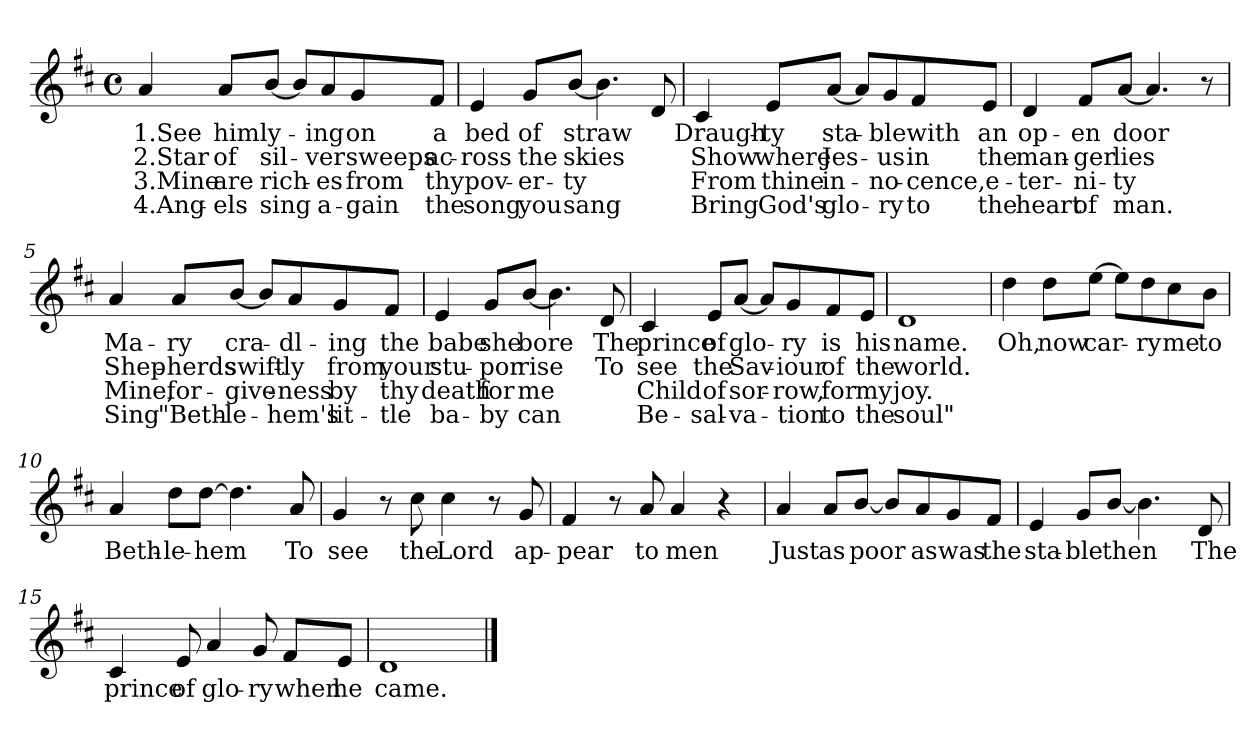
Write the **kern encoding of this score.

**kern	**text	**text	**text	**text
*part1	*part1	*part1	*part1	*part1
*staff1	*staff1	*staff1	*staff1	*staff1
*clefG2	*	*	*	*
*k[f#c#]	*	*	*	*
*D:	*	*	*	*
*M4/4	*	*	*	*
*met(c)	*	*	*	*
=1	=1	=1	=1	=1
!	!LO:LY:b	!LO:LY:b	!LO:LY:b	!LO:LY:b
4a/	1.See	2.Star	3.Mine	4.Ang-
!	!LO:LY:b	!LO:LY:b	!LO:LY:b	!LO:LY:b
8a/L	him	of	are	-els
!	!LO:LY:b	!LO:LY:b	!LO:LY:b	!LO:LY:b
[8b/J	ly-	sil-	rich-	sing
8b/L]	.	.	.	.
!	!LO:LY:b	!LO:LY:b	!LO:LY:b	!LO:LY:b
8a/	-ing	-ver	-es	a-
!	!LO:LY:b	!LO:LY:b	!LO:LY:b	!LO:LY:b
8g/	on	sweeps	from	-gain
!	!LO:LY:b	!LO:LY:b	!LO:LY:b	!LO:LY:b
8f#/J	a	ac-	thy	the
=2	=2	=2	=2	=2
!	!LO:LY:b	!LO:LY:b	!LO:LY:b	!LO:LY:b
4e/	bed	-ross	pov-	song
!	!LO:LY:b	!LO:LY:b	!LO:LY:b	!LO:LY:b
8g/L	of	the	-er-	you
!	!LO:LY:b	!LO:LY:b	!LO:LY:b	!LO:LY:b
[8b/J	straw	skies	-ty	sang
4.b\]	.	.	.	.
8d/	.	.	.	.
=3	=3	=3	=3	=3
!	!LO:LY:b	!LO:LY:b	!LO:LY:b	!LO:LY:b
4c#/	Draugh-	Show	From	Bring
!	!LO:LY:b	!LO:LY:b	!LO:LY:b	!LO:LY:b
8e/L	-ty	where	thine	God's
!	!LO:LY:b	!LO:LY:b	!LO:LY:b	!LO:LY:b
[8a/J	sta-	Jes-	in-	glo-
8a/L]	.	.	.	.
!	!LO:LY:b	!LO:LY:b	!LO:LY:b	!LO:LY:b
8g/	-ble	-us	-no-	-ry
!	!LO:LY:b	!LO:LY:b	!LO:LY:b	!LO:LY:b
8f#/	with	in	-cence,	to
!	!LO:LY:b	!LO:LY:b	!LO:LY:b	!LO:LY:b
8e/J	an	the	e-	the
!!LO:LB:g=z
=4	=4	=4	=4	=4
!	!LO:LY:b	!LO:LY:b	!LO:LY:b	!LO:LY:b
4d/	op-	man-	-ter-	heart
!	!LO:LY:b	!LO:LY:b	!LO:LY:b	!LO:LY:b
8f#/L	-en	-ger	-ni-	of
!	!LO:LY:b	!LO:LY:b	!LO:LY:b	!LO:LY:b
[8a/J	door	lies	-ty	man.
4.a/]	.	.	.	.
8r	.	.	.	.
=5	=5	=5	=5	=5
!	!LO:LY:b	!LO:LY:b	!LO:LY:b	!LO:LY:b
4a/	Ma-	Shep-	Mine,	Sing
!	!LO:LY:b	!LO:LY:b	!LO:LY:b	!LO:LY:b
8a/L	-ry	-herds	for-	"Beth-
!	!LO:LY:b	!LO:LY:b	!LO:LY:b	!LO:LY:b
[8b/J	cra-	swift-	-give-	-le-
8b/L]	.	.	.	.
!	!LO:LY:b	!LO:LY:b	!LO:LY:b	!LO:LY:b
8a/	-dl-	-ly	-ness	-hem's
!	!LO:LY:b	!LO:LY:b	!LO:LY:b	!LO:LY:b
8g/	-ing	from	by	lit-
!	!LO:LY:b	!LO:LY:b	!LO:LY:b	!LO:LY:b
8f#/J	the	your	thy	-tle
=6	=6	=6	=6	=6
!	!LO:LY:b	!LO:LY:b	!LO:LY:b	!LO:LY:b
4e/	babe	stu-	death	ba-
!	!LO:LY:b	!LO:LY:b	!LO:LY:b	!LO:LY:b
8g/L	she	-por	for	-by
!	!LO:LY:b	!LO:LY:b	!LO:LY:b	!LO:LY:b
[8b/J	bore	rise	me	can
4.b\]	.	.	.	.
!	!LO:LY:b	!LO:LY:b	!	!
8d/	The	To	.	.
!!LO:LB:g=z
=7	=7	=7	=7	=7
!	!LO:LY:b	!LO:LY:b	!LO:LY:b	!LO:LY:b
4c#/	prince	see	Child	Be-
!	!LO:LY:b	!LO:LY:b	!LO:LY:b	!LO:LY:b
8e/L	of	the	of	-sal-
!	!LO:LY:b	!LO:LY:b	!LO:LY:b	!LO:LY:b
[8a/J	glo-	Sav-	sor-	-va-
8a/L]	.	.	.	.
!	!LO:LY:b	!LO:LY:b	!LO:LY:b	!LO:LY:b
8g/	-ry	-iour	-row,	-tion
!	!LO:LY:b	!LO:LY:b	!LO:LY:b	!LO:LY:b
8f#/	is	of	for	to
!	!LO:LY:b	!LO:LY:b	!LO:LY:b	!LO:LY:b
8e/J	his	the	my	the
=8	=8	=8	=8	=8
!	!LO:LY:b	!LO:LY:b	!LO:LY:b	!LO:LY:b
1d	name.	world.	joy.	soul"
=9	=9	=9	=9	=9
!	!LO:LY:b	!	!	!
4dd\	Oh,	.	.	.
!	!LO:LY:b	!	!	!
8dd\L	now	.	.	.
!	!LO:LY:b	!	!	!
[8ee\J	car-	.	.	.
8ee\L]	.	.	.	.
!	!LO:LY:b	!	!	!
8dd\	-ry	.	.	.
!	!LO:LY:b	!	!	!
8cc#\	me	.	.	.
!	!LO:LY:b	!	!	!
8b\J	to	.	.	.
!!LO:LB:g=z
=10	=10	=10	=10	=10
!	!LO:LY:b	!	!	!
4a/	Beth-	.	.	.
!	!LO:LY:b	!	!	!
8dd\L	-le-	.	.	.
!	!LO:LY:b	!	!	!
[8dd\J	-hem	.	.	.
4.dd\]	.	.	.	.
!	!LO:LY:b	!	!	!
8a/	To	.	.	.
=11	=11	=11	=11	=11
!	!LO:LY:b	!	!	!
4g/	see	.	.	.
8r	.	.	.	.
!	!LO:LY:b	!	!	!
8cc#\	the	.	.	.
!	!LO:LY:b	!	!	!
4cc#\	Lord	.	.	.
8r	.	.	.	.
!	!LO:LY:b	!	!	!
8g/	ap-	.	.	.
=12	=12	=12	=12	=12
!	!LO:LY:b	!	!	!
4f#/	-pear	.	.	.
8r	.	.	.	.
!	!LO:LY:b	!	!	!
8a/	to	.	.	.
!	!LO:LY:b	!	!	!
4a/	men	.	.	.
4r	.	.	.	.
!!LO:LB:g=z
=13	=13	=13	=13	=13
!	!LO:LY:b	!	!	!
4a/	Just	.	.	.
!	!LO:LY:b	!	!	!
8a/L	as	.	.	.
!	!LO:LY:b	!	!	!
[8b/J	poor	.	.	.
8b/L]	.	.	.	.
!	!LO:LY:b	!	!	!
8a/	as	.	.	.
!	!LO:LY:b	!	!	!
8g/	was	.	.	.
!	!LO:LY:b	!	!	!
8f#/J	the	.	.	.
=14	=14	=14	=14	=14
!	!LO:LY:b	!	!	!
4e/	sta-	.	.	.
!	!LO:LY:b	!	!	!
8g/L	-ble	.	.	.
!	!LO:LY:b	!	!	!
[8b/J	then	.	.	.
4.b\]	.	.	.	.
!	!LO:LY:b	!	!	!
8d/	The	.	.	.
=15	=15	=15	=15	=15
!	!LO:LY:b	!	!	!
4c#/	prince	.	.	.
!	!LO:LY:b	!	!	!
8e/	of	.	.	.
!	!LO:LY:b	!	!	!
4a/	glo-	.	.	.
!	!LO:LY:b	!	!	!
8g/	-ry	.	.	.
!	!LO:LY:b	!	!	!
8f#/L	when	.	.	.
!	!LO:LY:b	!	!	!
8e/J	he	.	.	.
=16	=16	=16	=16	=16
!	!LO:LY:b	!	!	!
1d	came.	.	.	.
==	==	==	==	==
*-	*-	*-	*-	*-
